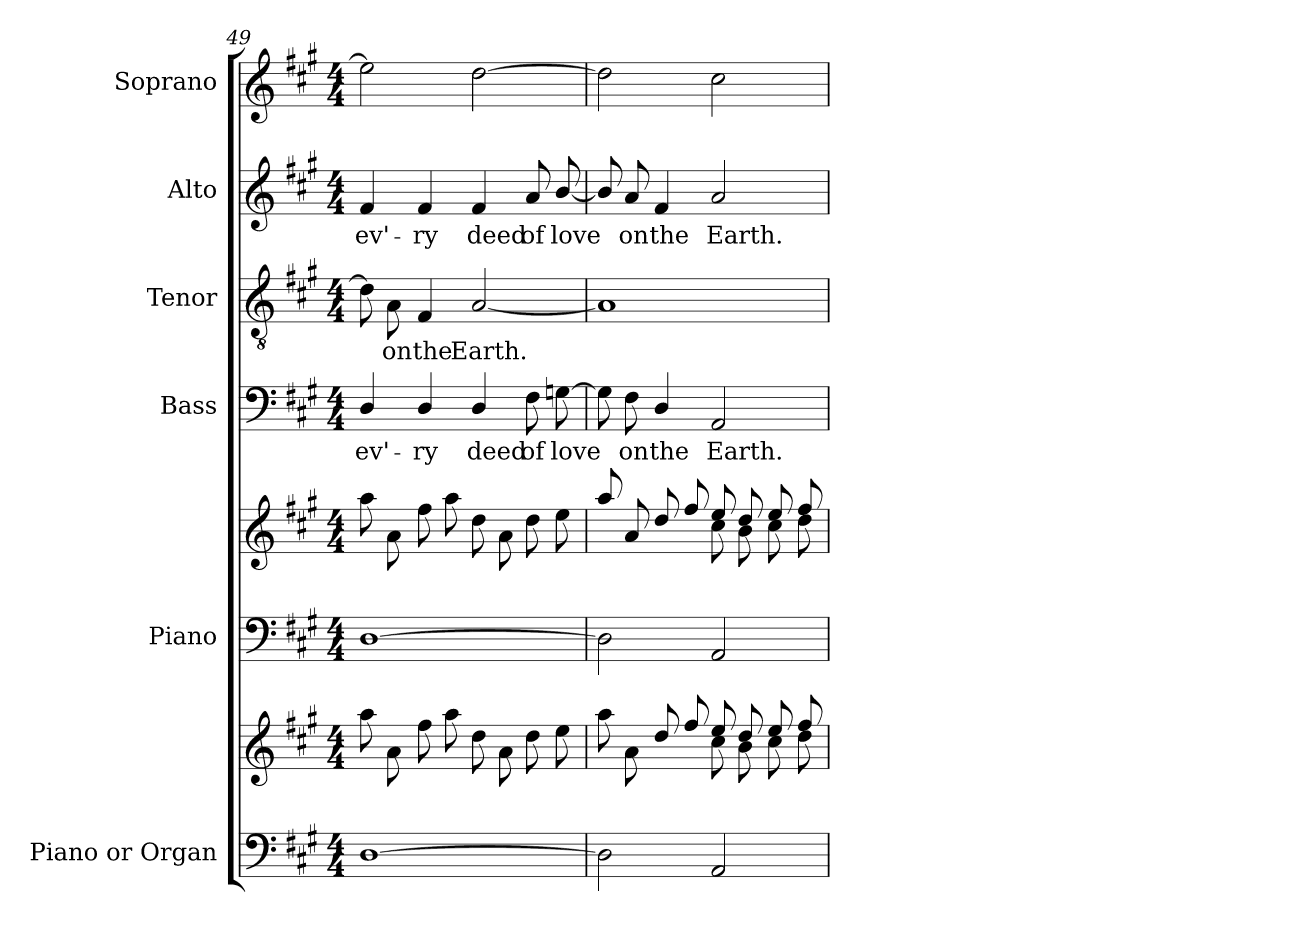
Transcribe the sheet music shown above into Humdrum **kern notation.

**kern	**kern	**kern	**kern	**kern	**text	**kern	**text	**kern	**text	**kern
*part6	*part6	*part5	*part5	*part4	*part4	*part3	*part3	*part2	*part2	*part1
*staff8	*staff7	*staff6	*staff5	*staff4	*staff4	*staff3	*staff3	*staff2	*staff2	*staff1
*I"Piano or Organ	*	*I"Piano	*	*I"Bass	*	*I"Tenor	*	*I"Alto	*	*I"Soprano
*I'Pno.	*	*I'Pno.	*	*I'B.	*	*I'T.	*	*I'A.	*	*I'S.
*clefF4	*clefG2	*clefF4	*clefG2	*clefF4	*	*clefGv2	*	*clefG2	*	*clefG2
*	*	*	*	*	*	*ITrd7c12	*	*	*	*
*k[f#c#g#]	*k[f#c#g#]	*k[f#c#g#]	*k[f#c#g#]	*k[f#c#g#]	*	*k[f#c#g#]	*	*k[f#c#g#]	*	*k[f#c#g#]
*A:	*A:	*A:	*A:	*A:	*	*A:	*	*A:	*	*A:
*M4/4	*M4/4	*M4/4	*M4/4	*M4/4	*	*M4/4	*	*M4/4	*	*M4/4
=49	=49	=49	=49	=49	=49	=49	=49	=49	=49	=49
!	!	!	!	!	!LO:LY:b:color=#000000	!	!	!	!	!
!	!	!	!	!	!	!	!	!	!LO:LY:b:color=#000000	!
[1Di	8aai\	[1Di	8aai\	4Di/	ev'-	8Di\]	.	4f#i/	ev'-	2eei\]
!	!	!	!	!	!	!	!LO:LY:b:color=#000000	!	!	!
.	8ai\	.	8ai\	.	.	8AAi\	on	.	.	.
!	!	!	!	!	!LO:LY:b:color=#000000	!	!	!	!	!
!	!	!	!	!	!	!	!LO:LY:b:color=#000000	!	!	!
!	!	!	!	!	!	!	!	!	!LO:LY:b:color=#000000	!
.	8ff#i\	.	8ff#i\	4Di/	-ry	4FF#i/	the	4f#i/	-ry	.
.	8aai\	.	8aai\	.	.	.	.	.	.	.
!	!	!	!	!	!LO:LY:b:color=#000000	!	!	!	!	!
!	!	!	!	!	!	!	!LO:LY:b:color=#000000	!	!	!
!	!	!	!	!	!	!	!	!	!LO:LY:b:color=#000000	!
.	8ddi\	.	8ddi\	4Di/	deed	[2AAi/	Earth.	4f#i/	deed	[2ddi\
.	8ai\	.	8ai\	.	.	.	.	.	.	.
!	!	!	!	!	!LO:LY:b:color=#000000	!	!	!	!	!
!	!	!	!	!	!	!	!	!	!LO:LY:b:color=#000000	!
.	8ddi\	.	8ddi\	8F#i\	of	.	.	8ai/	of	.
!	!	!	!	!	!LO:LY:b:color=#000000	!	!	!	!	!
!	!	!	!	!	!	!	!	!	!LO:LY:b:color=#000000	!
.	8eei\	.	8eei\	[8Gni\	love	.	.	[8bi/	love	.
!!LO:PB:g=z
=50	=50	=50	=50	=50	=50	=50	=50	=50	=50	=50
*	*^	*	*^	*	*	*	*	*	*	*
2Di\]	8aai\	2ryy	2Di\]	8aai/	2ryy	8Gni\]	.	1AAi]	.	8bi/]	.	2ddi\]
!	!	!	!	!	!	!	!LO:LY:b:color=#000000	!	!	!	!	!
!	!	!	!	!	!	!	!	!	!	!	!LO:LY:b:color=#000000	!
.	8ai\	.	.	8ai/	.	8F#i\	on	.	.	8ai/	on	.
!	!	!	!	!	!	!	!LO:LY:b:color=#000000	!	!	!	!	!
!	!	!	!	!	!	!	!	!	!	!	!LO:LY:b:color=#000000	!
.	8ddi/	.	.	8ddi/	.	4Di/	the	.	.	4f#i/	the	.
.	8ff#i/	.	.	8ff#i/	.	.	.	.	.	.	.	.
!	!	!	!	!	!	!	!LO:LY:b:color=#000000	!	!	!	!	!
!	!	!	!	!	!	!	!	!	!	!	!LO:LY:b:color=#000000	!
2AAi/	8eei/	8cc#i\	2AAi/	8eei/	8cc#i\	2AAi/	Earth.	.	.	2ai/	Earth.	2cc#i\
.	8ddi/	8bi\	.	8ddi/	8bi\	.	.	.	.	.	.	.
.	8eei/	8cc#i\	.	8eei/	8cc#i\	.	.	.	.	.	.	.
.	8ff#i/	8ddi\	.	8ff#i/	8ddi\	.	.	.	.	.	.	.
*	*v	*v	*	*v	*v	*	*	*	*	*	*	*
=	=	=	=	=	=	=	=	=	=	=
*-	*-	*-	*-	*-	*-	*-	*-	*-	*-	*-
